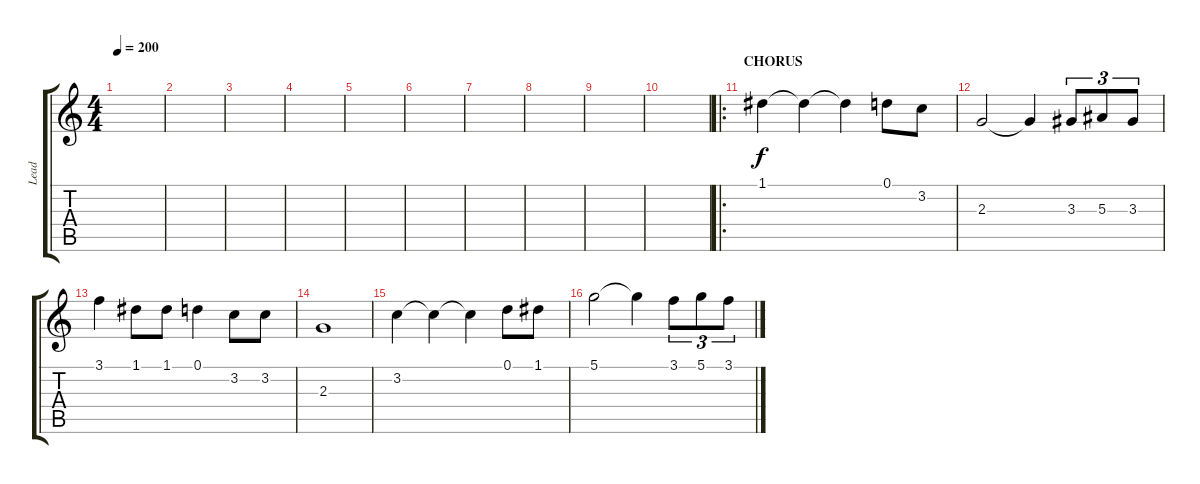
\track ("Lead" "Lead") {instrument overdrivenguitar}
\staff {score tabs}
\tuning (D4 A3 F3 C3 G2 C2) {hide}
\ts (4 4)
\tempo 200
\clef g2
\ks c
|
|
|
|
|
|
|
|
|
|
\ro
\section ("" "CHORUS")
1.1.4 1.1{t}.4 1.1{t}.4 0.1.8 3.2.8 |
2.3.2 2.3{t}.4 3.3.8{tu (3 2)} 5.3.8{tu (3 2)} 3.3.8{tu (3 2)} |
3.1.4 1.1.8 1.1.8 0.1.4 3.2.8 3.2.8 |
2.3.1 |
3.2.4 3.2{t}.4 3.2{t}.4 0.1.8 1.1.8 |
5.1.2 5.1{t}.4 3.1.8{tu (3 2)} 5.1.8{tu (3 2)} 3.1.8{tu (3 2)}
